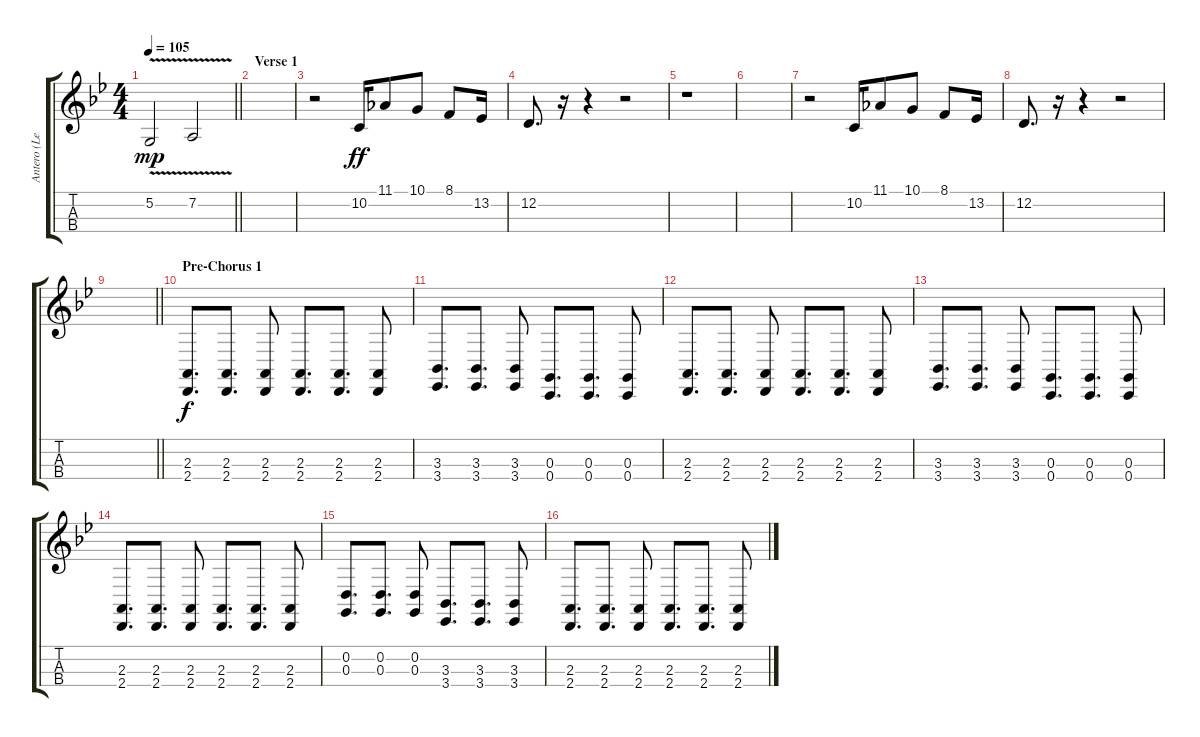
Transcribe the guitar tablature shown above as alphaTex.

\track ("Antero (Lead 2)" "Antero (Le") {instrument cello}
\staff {score tabs}
\tuning (A3 D3 G2 C2) {hide}
\ts (4 4)
\tempo 105
\clef g2
\barLineRight lightlight
\ks bb
5.2{v}.2{dy mp} 7.2{v}.2 |
\section ("" "Verse 1")
|
r.2 10.2.16{dy ff} 11.1.8 10.1.8 8.1.8 13.2.16 |
12.2.8{d} r.16 r.4 r.2 |
r.1 |
|
r.2 10.2.16 11.1.8 10.1.8 8.1.8 13.2.16 |
12.2.8{d} r.16 r.4 r.2 |
\barLineRight lightlight
|
\section ("" "Pre-Chorus 1")
(2.3 2.4).8{d dy f instrument distortionguitar} (2.3 2.4).8{d} (2.3 2.4).8 (2.3 2.4).8{d} (2.3 2.4).8{d} (2.3 2.4).8 |
(3.3 3.4).8{d} (3.3 3.4).8{d} (3.3 3.4).8 (0.3 0.4).8{d} (0.3 0.4).8{d} (0.3 0.4).8 |
(2.3 2.4).8{d} (2.3 2.4).8{d} (2.3 2.4).8 (2.3 2.4).8{d} (2.3 2.4).8{d} (2.3 2.4).8 |
(3.3 3.4).8{d} (3.3 3.4).8{d} (3.3 3.4).8 (0.3 0.4).8{d} (0.3 0.4).8{d} (0.3 0.4).8 |
(2.3 2.4).8{d} (2.3 2.4).8{d} (2.3 2.4).8 (2.3 2.4).8{d} (2.3 2.4).8{d} (2.3 2.4).8 |
(0.2 0.3).8{d} (0.2 0.3).8{d} (0.2 0.3).8 (3.3 3.4).8{d} (3.3 3.4).8{d} (3.3 3.4).8 |
(2.3 2.4).8{d} (2.3 2.4).8{d} (2.3 2.4).8 (2.3 2.4).8{d} (2.3 2.4).8{d} (2.3 2.4).8
